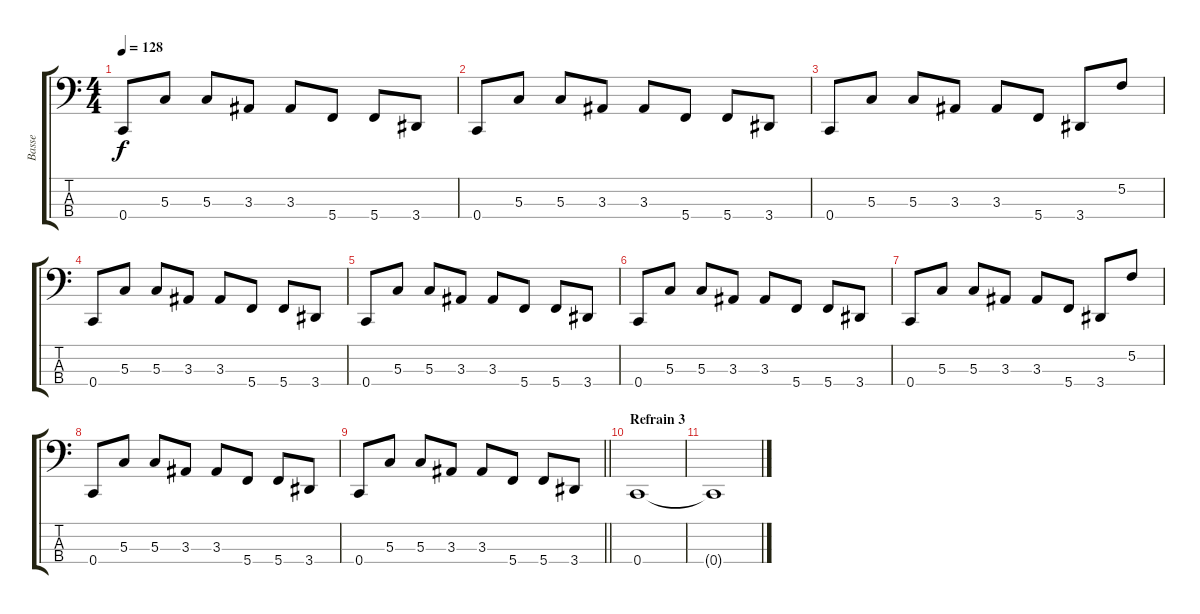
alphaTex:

\track ("Basse" "Basse") {instrument electricbassfinger}
\staff {score tabs}
\tuning (F2 C2 G1 C1) {hide}
\ts (4 4)
\tempo 128
\clef f4
\ks c
0.4.8{dy f} 5.3.8 5.3.8 3.3.8 3.3.8 5.4.8 5.4.8 3.4.8 |
0.4.8 5.3.8 5.3.8 3.3.8 3.3.8 5.4.8 5.4.8 3.4.8 |
0.4.8 5.3.8 5.3.8 3.3.8 3.3.8 5.4.8 3.4.8 5.2.8 |
0.4.8 5.3.8 5.3.8 3.3.8 3.3.8 5.4.8 5.4.8 3.4.8 |
0.4.8 5.3.8 5.3.8 3.3.8 3.3.8 5.4.8 5.4.8 3.4.8 |
0.4.8 5.3.8 5.3.8 3.3.8 3.3.8 5.4.8 5.4.8 3.4.8 |
0.4.8 5.3.8 5.3.8 3.3.8 3.3.8 5.4.8 3.4.8 5.2.8 |
0.4.8 5.3.8 5.3.8 3.3.8 3.3.8 5.4.8 5.4.8 3.4.8 |
\barLineRight lightlight
0.4.8 5.3.8 5.3.8 3.3.8 3.3.8 5.4.8 5.4.8 3.4.8 |
\section ("" "Refrain 3")
0.4.1 |
0.4{t}.1
